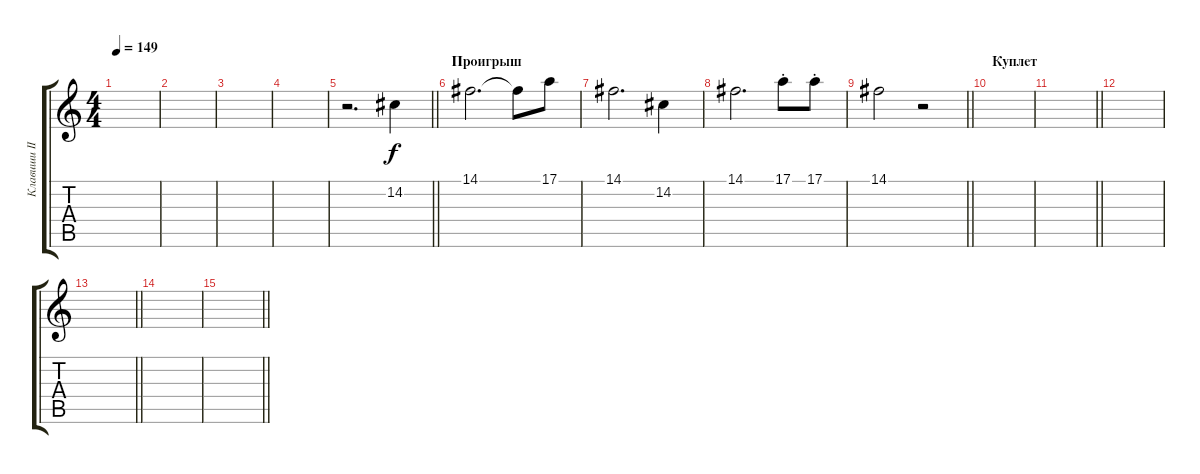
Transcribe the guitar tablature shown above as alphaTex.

\track ("Клавиши III" "Клавиши II") {instrument trombone}
\staff {score tabs}
\tuning (E4 B3 G3 D3 A2 E2) {hide}
\ts (4 4)
\tempo 149
\clef g2
\ks c
|
|
|
|
\barLineRight lightlight
r.2{d} 14.2.4 |
\section ("" "Проигрыш")
14.1.2{d} 14.1{t}.8 17.1.8 |
14.1.2{d} 14.2.4 |
14.1.2{d} 17.1{st}.8 17.1{st}.8 |
\barLineRight lightlight
14.1.2 r.2 |
\section ("" "Куплет")
|
\barLineRight lightlight
|
|
\barLineRight lightlight
|
|
\barLineRight lightlight
